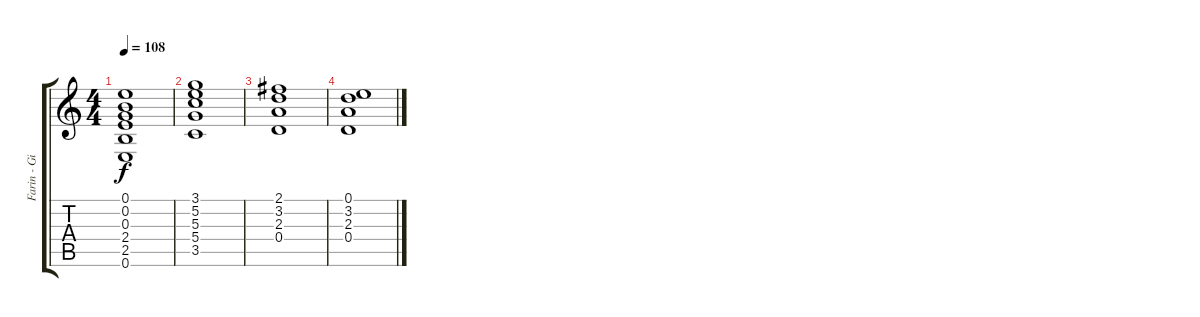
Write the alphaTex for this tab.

\track ("Farin - Gitarre (Clean)" "Farin - Gi") {instrument electricguitarclean}
\staff {score tabs}
\tuning (E4 B3 G3 D3 A2 E2) {hide}
\ts (4 4)
\tempo 108
\clef g2
\ks c
(0.1 0.2 0.3 2.4 2.5 0.6).1{dy f} |
(3.1 5.2 5.3 5.4 3.5).1 |
(2.1 3.2 2.3 0.4).1 |
(0.1 3.2 2.3 0.4).1
